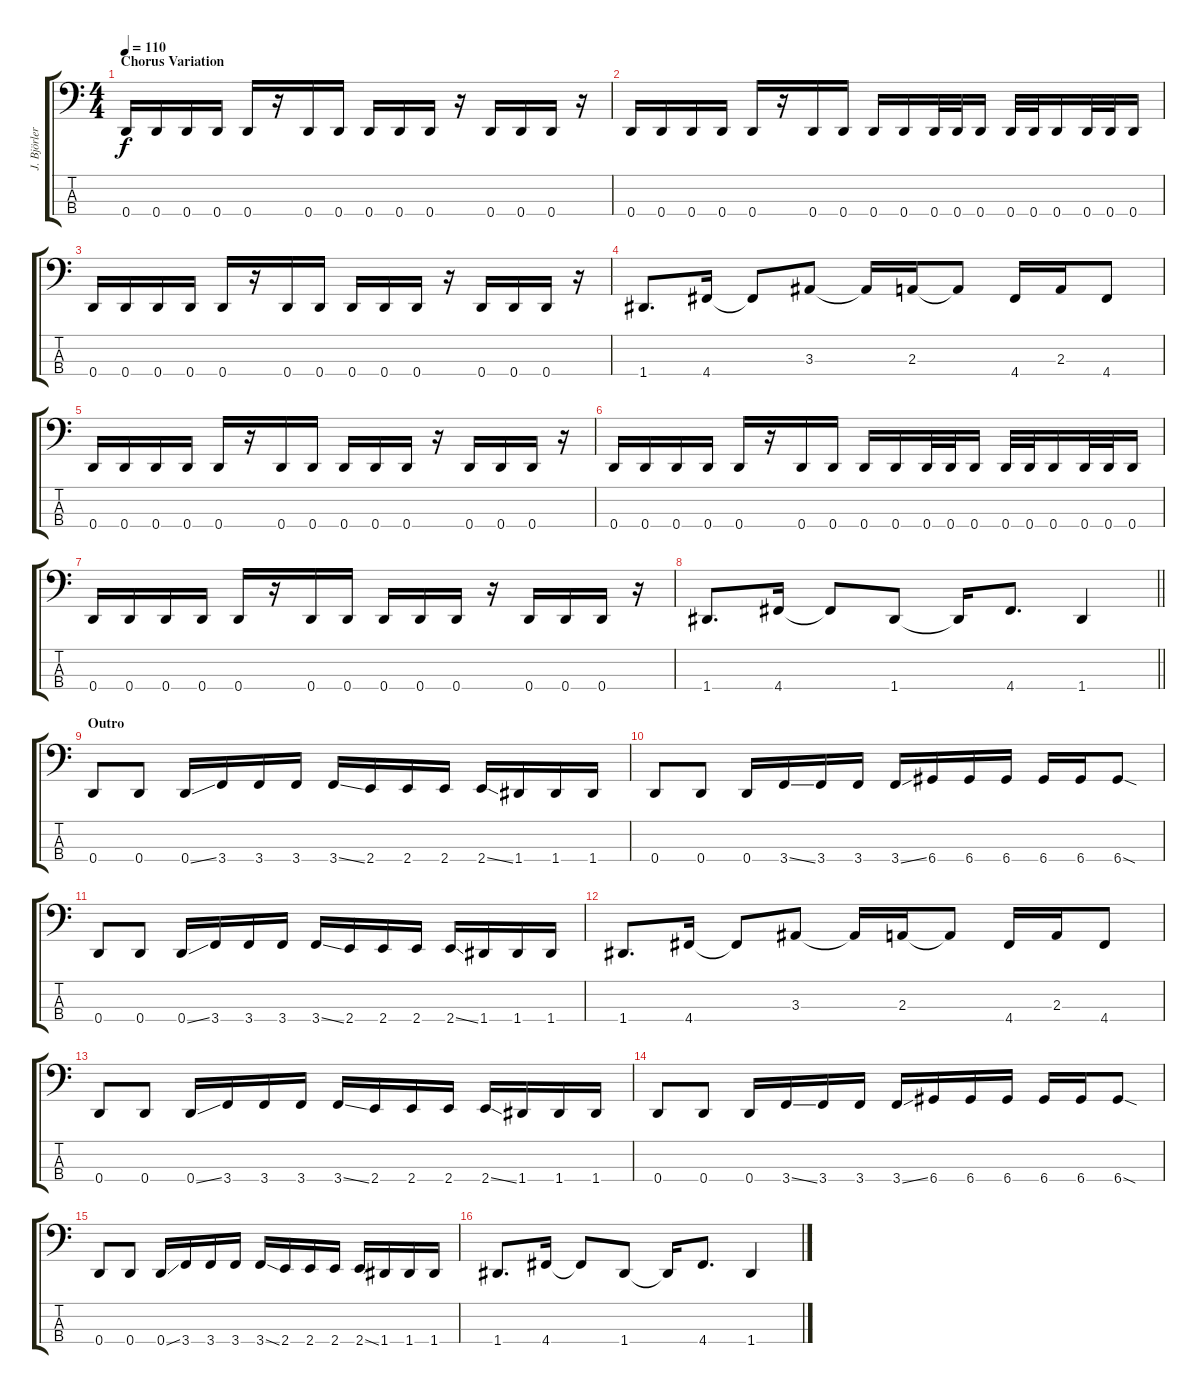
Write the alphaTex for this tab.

\track ("J. Björler" "J. Björler") {instrument electricbassfinger}
\staff {score tabs}
\tuning (F2 C2 G1 D1) {hide}
\ts (4 4)
\section ("" "Chorus Variation")
\tempo 110
\clef f4
\ks c
0.4.16{dy f} 0.4.16 0.4.16 0.4.16 0.4.16 r.16 0.4.16 0.4.16 0.4.16 0.4.16 0.4.16 r.16 0.4.16 0.4.16 0.4.16 r.16 |
0.4.16 0.4.16 0.4.16 0.4.16 0.4.16 r.16 0.4.16 0.4.16 0.4.16 0.4.16 0.4.32 0.4.32 0.4.16 0.4.32 0.4.32 0.4.16 0.4.32 0.4.32 0.4.16 |
0.4.16 0.4.16 0.4.16 0.4.16 0.4.16 r.16 0.4.16 0.4.16 0.4.16 0.4.16 0.4.16 r.16 0.4.16 0.4.16 0.4.16 r.16 |
1.4.8{d} 4.4.16 4.4{t}.8 3.3.8 3.3{t}.16 2.3.16 2.3{t}.8 4.4.16 2.3.16 4.4.8 |
0.4.16 0.4.16 0.4.16 0.4.16 0.4.16 r.16 0.4.16 0.4.16 0.4.16 0.4.16 0.4.16 r.16 0.4.16 0.4.16 0.4.16 r.16 |
0.4.16 0.4.16 0.4.16 0.4.16 0.4.16 r.16 0.4.16 0.4.16 0.4.16 0.4.16 0.4.32 0.4.32 0.4.16 0.4.32 0.4.32 0.4.16 0.4.32 0.4.32 0.4.16 |
0.4.16 0.4.16 0.4.16 0.4.16 0.4.16 r.16 0.4.16 0.4.16 0.4.16 0.4.16 0.4.16 r.16 0.4.16 0.4.16 0.4.16 r.16 |
\barLineRight lightlight
1.4.8{d} 4.4.16 4.4{t}.8 1.4.8 1.4{t}.16 4.4.8{d} 1.4.4 |
\section ("" "Outro")
0.4.8 0.4.8 0.4{ss}.16 3.4.16 3.4.16 3.4.16 3.4{ss}.16 2.4.16 2.4.16 2.4.16 2.4{ss}.16 1.4.16 1.4.16 1.4.16 |
0.4.8 0.4.8 0.4.16 3.4{ss}.16 3.4.16 3.4.16 3.4{ss}.16 6.4.16 6.4.16 6.4.16 6.4.16 6.4.16 6.4{sod}.8 |
0.4.8 0.4.8 0.4{ss}.16 3.4.16 3.4.16 3.4.16 3.4{ss}.16 2.4.16 2.4.16 2.4.16 2.4{ss}.16 1.4.16 1.4.16 1.4.16 |
1.4.8{d} 4.4.16 4.4{t}.8 3.3.8 3.3{t}.16 2.3.16 2.3{t}.8 4.4.16 2.3.16 4.4.8 |
0.4.8 0.4.8 0.4{ss}.16 3.4.16 3.4.16 3.4.16 3.4{ss}.16 2.4.16 2.4.16 2.4.16 2.4{ss}.16 1.4.16 1.4.16 1.4.16 |
0.4.8 0.4.8 0.4.16 3.4{ss}.16 3.4.16 3.4.16 3.4{ss}.16 6.4.16 6.4.16 6.4.16 6.4.16 6.4.16 6.4{sod}.8 |
0.4.8 0.4.8 0.4{ss}.16 3.4.16 3.4.16 3.4.16 3.4{ss}.16 2.4.16 2.4.16 2.4.16 2.4{ss}.16 1.4.16 1.4.16 1.4.16 |
1.4.8{d} 4.4.16 4.4{t}.8 1.4.8 1.4{t}.16 4.4.8{d} 1.4.4
